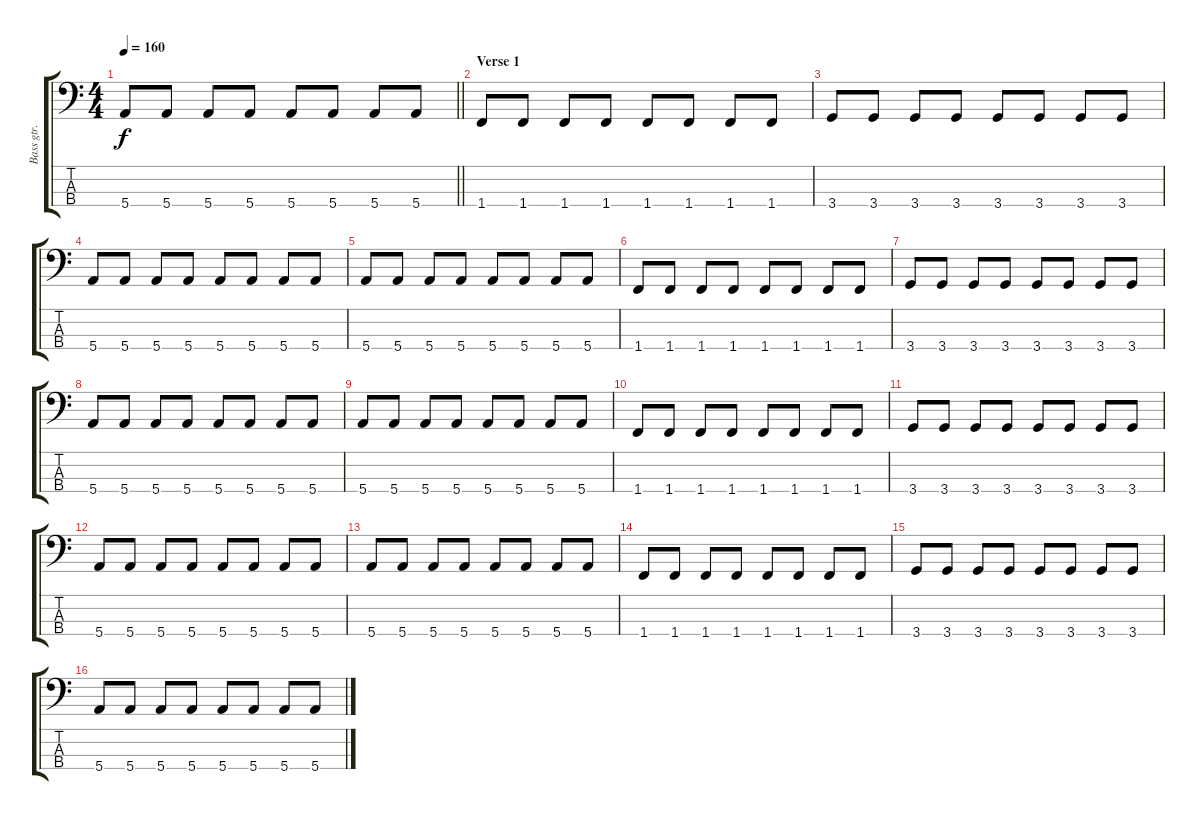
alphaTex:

\track ("Bass gtr." "Bass gtr.") {instrument electricbassfinger}
\staff {score tabs}
\tuning (G2 D2 A1 E1) {hide}
\ts (4 4)
\tempo 160
\clef f4
\barLineRight lightlight
\ks c
5.4.8{dy f} 5.4.8 5.4.8 5.4.8 5.4.8 5.4.8 5.4.8 5.4.8 |
\section ("" "Verse 1")
1.4.8 1.4.8 1.4.8 1.4.8 1.4.8 1.4.8 1.4.8 1.4.8 |
3.4.8 3.4.8 3.4.8 3.4.8 3.4.8 3.4.8 3.4.8 3.4.8 |
5.4.8 5.4.8 5.4.8 5.4.8 5.4.8 5.4.8 5.4.8 5.4.8 |
5.4.8 5.4.8 5.4.8 5.4.8 5.4.8 5.4.8 5.4.8 5.4.8 |
1.4.8 1.4.8 1.4.8 1.4.8 1.4.8 1.4.8 1.4.8 1.4.8 |
3.4.8 3.4.8 3.4.8 3.4.8 3.4.8 3.4.8 3.4.8 3.4.8 |
5.4.8 5.4.8 5.4.8 5.4.8 5.4.8 5.4.8 5.4.8 5.4.8 |
5.4.8 5.4.8 5.4.8 5.4.8 5.4.8 5.4.8 5.4.8 5.4.8 |
1.4.8 1.4.8 1.4.8 1.4.8 1.4.8 1.4.8 1.4.8 1.4.8 |
3.4.8 3.4.8 3.4.8 3.4.8 3.4.8 3.4.8 3.4.8 3.4.8 |
5.4.8 5.4.8 5.4.8 5.4.8 5.4.8 5.4.8 5.4.8 5.4.8 |
5.4.8 5.4.8 5.4.8 5.4.8 5.4.8 5.4.8 5.4.8 5.4.8 |
1.4.8 1.4.8 1.4.8 1.4.8 1.4.8 1.4.8 1.4.8 1.4.8 |
3.4.8 3.4.8 3.4.8 3.4.8 3.4.8 3.4.8 3.4.8 3.4.8 |
5.4.8 5.4.8 5.4.8 5.4.8 5.4.8 5.4.8 5.4.8 5.4.8
